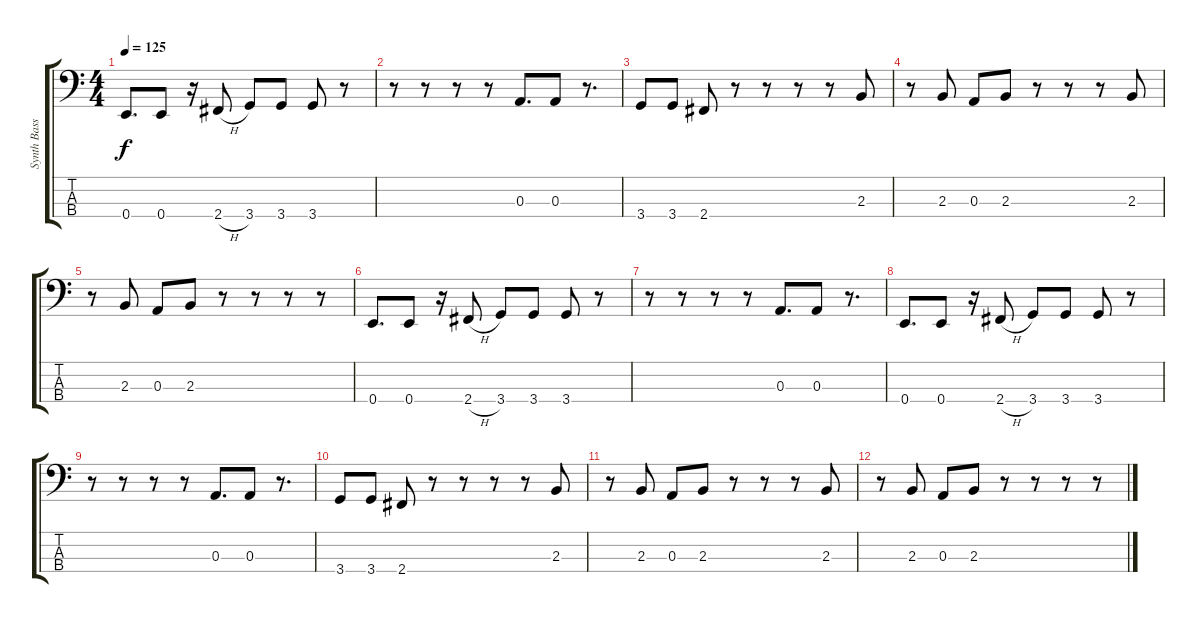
\track ("Synth Bass" "Synth Bass") {instrument synthbass1}
\staff {score tabs}
\tuning (G2 D2 A1 E1) {hide}
\ts (4 4)
\tempo 125
\clef f4
\ks c
0.4.8{d dy f} 0.4.8 r.16 2.4{h}.8 3.4.8 3.4.8 3.4.8 r.8 |
r.8 r.8 r.8 r.8 0.3.8{d} 0.3.8 r.8{d} |
3.4.8 3.4.8 2.4.8 r.8 r.8 r.8 r.8 2.3.8 |
r.8 2.3.8 0.3.8 2.3.8 r.8 r.8 r.8 2.3.8 |
r.8 2.3.8 0.3.8 2.3.8 r.8 r.8 r.8 r.8 |
0.4.8{d} 0.4.8 r.16 2.4{h}.8 3.4.8 3.4.8 3.4.8 r.8 |
r.8 r.8 r.8 r.8 0.3.8{d} 0.3.8 r.8{d} |
0.4.8{d} 0.4.8 r.16 2.4{h}.8 3.4.8 3.4.8 3.4.8 r.8 |
r.8 r.8 r.8 r.8 0.3.8{d} 0.3.8 r.8{d} |
3.4.8 3.4.8 2.4.8 r.8 r.8 r.8 r.8 2.3.8 |
r.8 2.3.8 0.3.8 2.3.8 r.8 r.8 r.8 2.3.8 |
r.8 2.3.8 0.3.8 2.3.8 r.8 r.8 r.8 r.8
